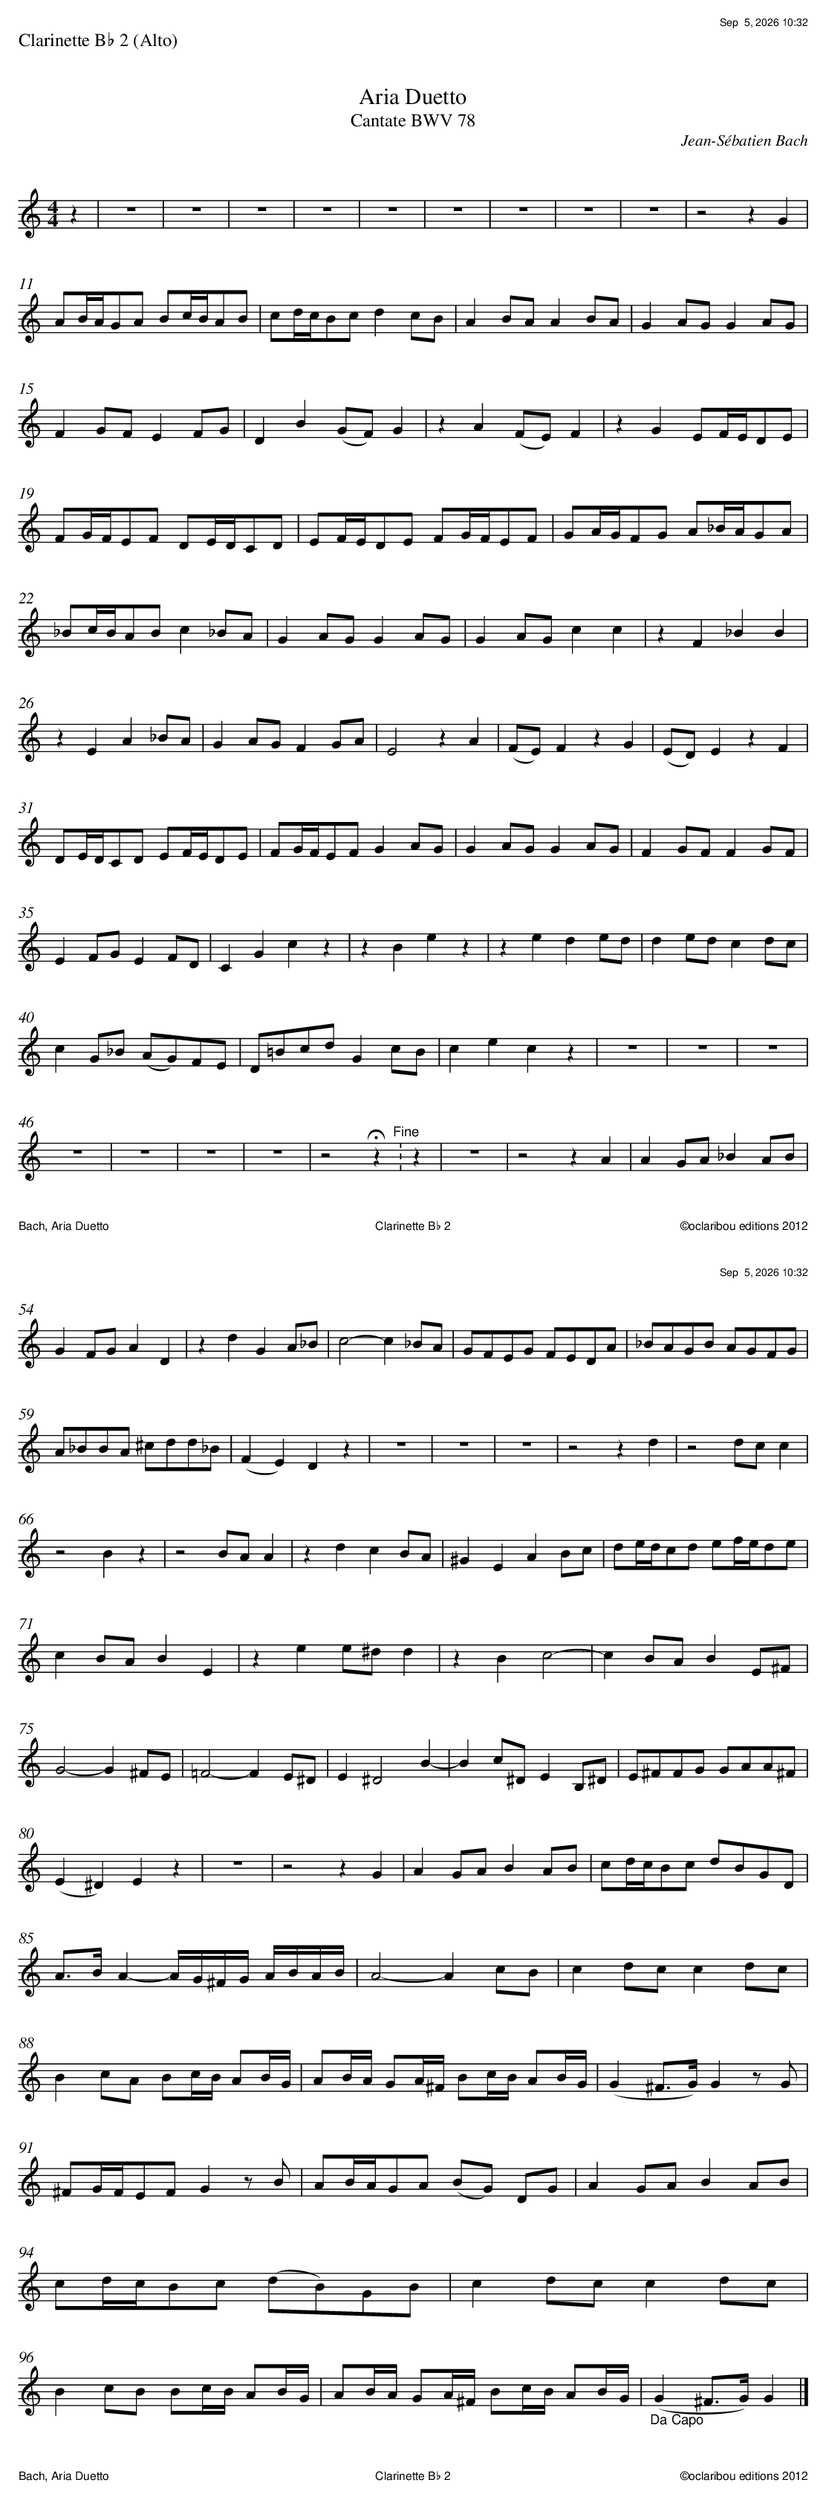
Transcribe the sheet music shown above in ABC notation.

X:1
%%text Clarinette B\002 2 (Alto)
T:Aria Duetto             % title
T:Cantate BWV 78        % sub-title
C:Jean-Sébatien Bach% composer
L:1/8% default note length
M:4/4% time signature
Q:1/4=100
K:Cmaj
[V:2] z2 | z8 | z8 | z8 | z8 |
[V:2] z8 | z8 | z8 | z8 | z8 | z4 z2 G2 |
[V:2]AB/2A/2GA Bc/2B/2AB | cd/2c/2Bc d2 cB | A2 BA A2 BA | G2 AG G2 AG | F2 GF E2 FG |
[V:2]D2 B2 (GF) G2 | z2 A2 (FE) F2 | z2 G2 EF/2E/2DE | FG/2F/2EF DE/2D/2CD | EF/2E/2DE FG/2F/2EF |
[V:2]GA/2G/2FG A_B/2A/2GA | _Bc/2B/2AB c2 _BA | G2 AG G2 AG | G2 AG c2 c2 | z2 F2 _B2 B2 |
[V:2]z2 E2 A2 _BA | G2 AG F2 GA | E4 z2 A2 | (FE) F2 z2 G2 | (ED) E2 z2 F2 |
[V:2]DE/2D/2CD EF/2E/2DE | FG/2F/2EF G2 AG | G2 AG G2 AG | F2 GF F2 GF | E2 FG E2 FD |
[V:2]C2 G2 c2 z2 | z2 B2 e2 z2 | z2 e2 d2 ed | d2 ed c2 dc | c2 G_B (AG)FE |
[V:2] D=Bcd G2 cB | c2 e2 c2 z2 | z8 | z8 | z8 |
[V:2] z8 | z8 | z8 | z8 | z4 +fermata+z2 "^Fine": z2 | z8 |
[V:2] z4 z2 A2 | A2 GA _B2 AB | G2 FG A2 D2 | z2 d2 G2 A_B | c4- c2 _BA |
[V:2] GFEG FEDA | _BAGB AGFG | A_BBA ^cdd_B | (F2 E2) D2 z2 |
[V:2] z8 | z8 | z8 | z4 z2 d2 | z4 dc c2 | z4 B2 z2 |
[V:2] z4 BA A2 | z2 d2 c2 BA | ^G2 E2 A2 Bc | de/2d/2cd ef/2e/2de | c2 BA B2 E2 |
[V:2] z2 e2 e^d d2 | z2 B2 c4- | c2 BA B2 E^F | G4- G2 ^FE | =F4- F2 E^D |
[V:2] E2 ^D4 B2- | B2 c^D E2 B,^D | E^FFG GAA^F | (E2 ^D2) E2 z2 |
[V:2] z8 | z4 z2 G2 | A2 GA B2 AB | cd/2c/2Bc dBGD | A3/2B/2 A2- A/2G/2^F/2G/2 A/2B/2A/2B/2 |
[V:2] A4- A2 cB | c2 dc c2 dc | B2 cA Bc/2B/2 AB/2G/2 | AB/2A/2 GA/2^F/2 Bc/2B/2 AB/2G/2 |
[V:2] (G2 ^F3/2G/2) G2 zG | ^FG/2F/2EF G2 zB | AB/2A/2GA (BG) DG | A2 GA B2 AB |
[V:2] cd/2c/2Bc (dB)GB | c2 dc c2 dc | B2 cB Bc/2B/2 AB/2G/2 | AB/2A/2 GA/2^F/2 Bc/2B/2 AB/2G/2 | "_Da Capo"(G2 ^F3/2G/2) G2 |]
